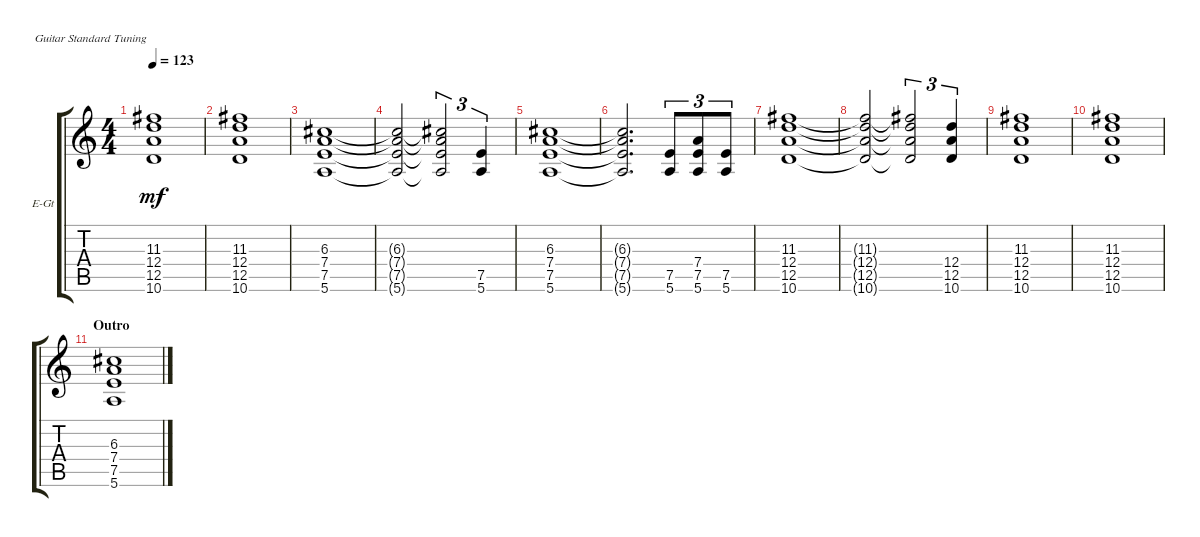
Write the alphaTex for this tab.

\defaultSystemsLayout 4
\bracketExtendMode groupsimilarinstruments
\firstSystemTrackNameOrientation horizontal
\otherSystemsTrackNameOrientation horizontal
\track ("Electric Guitar 1" "E-Gt") {multiBarRest instrument overdrivenguitar}
\staff {score tabs}
\tuning (E4 B3 G3 D3 A2 E2)
\ts (4 4)
\tempo 123
\clef g2
\ks c
(10.6 12.5 12.4 11.3).1{dy mf} |
(10.6 12.5 12.4 11.3).1 |
(5.6 7.5 7.4 6.3).1 |
(6.3{t} 7.4{t} 7.5{t} 5.6{t}).2 (5.6{t} 7.5{t} 7.4{t} 6.3{t}).2{tu (3 2)} (5.6 7.5).4{tu (3 2)} |
(5.6 7.5 7.4 6.3).1 |
(6.3{t} 7.4{t} 7.5{t} 5.6{t}).2{d} (5.6 7.5).8{tu (3 2)} (5.6 7.5 7.4).8{tu (3 2)} (5.6 7.5).8{tu (3 2)} |
(10.6 12.5 12.4 11.3).1 |
(11.3{t} 12.4{t} 12.5{t} 10.6{t}).2 (10.6{t} 12.5{t} 12.4{t} 11.3{t}).2{tu (3 2)} (10.6 12.5 12.4).4{tu (3 2)} |
(10.6 12.5 12.4 11.3).1 |
(10.6 12.5 12.4 11.3).1 |
\section ("" "Outro")
(5.6 7.5 7.4 6.3).1
